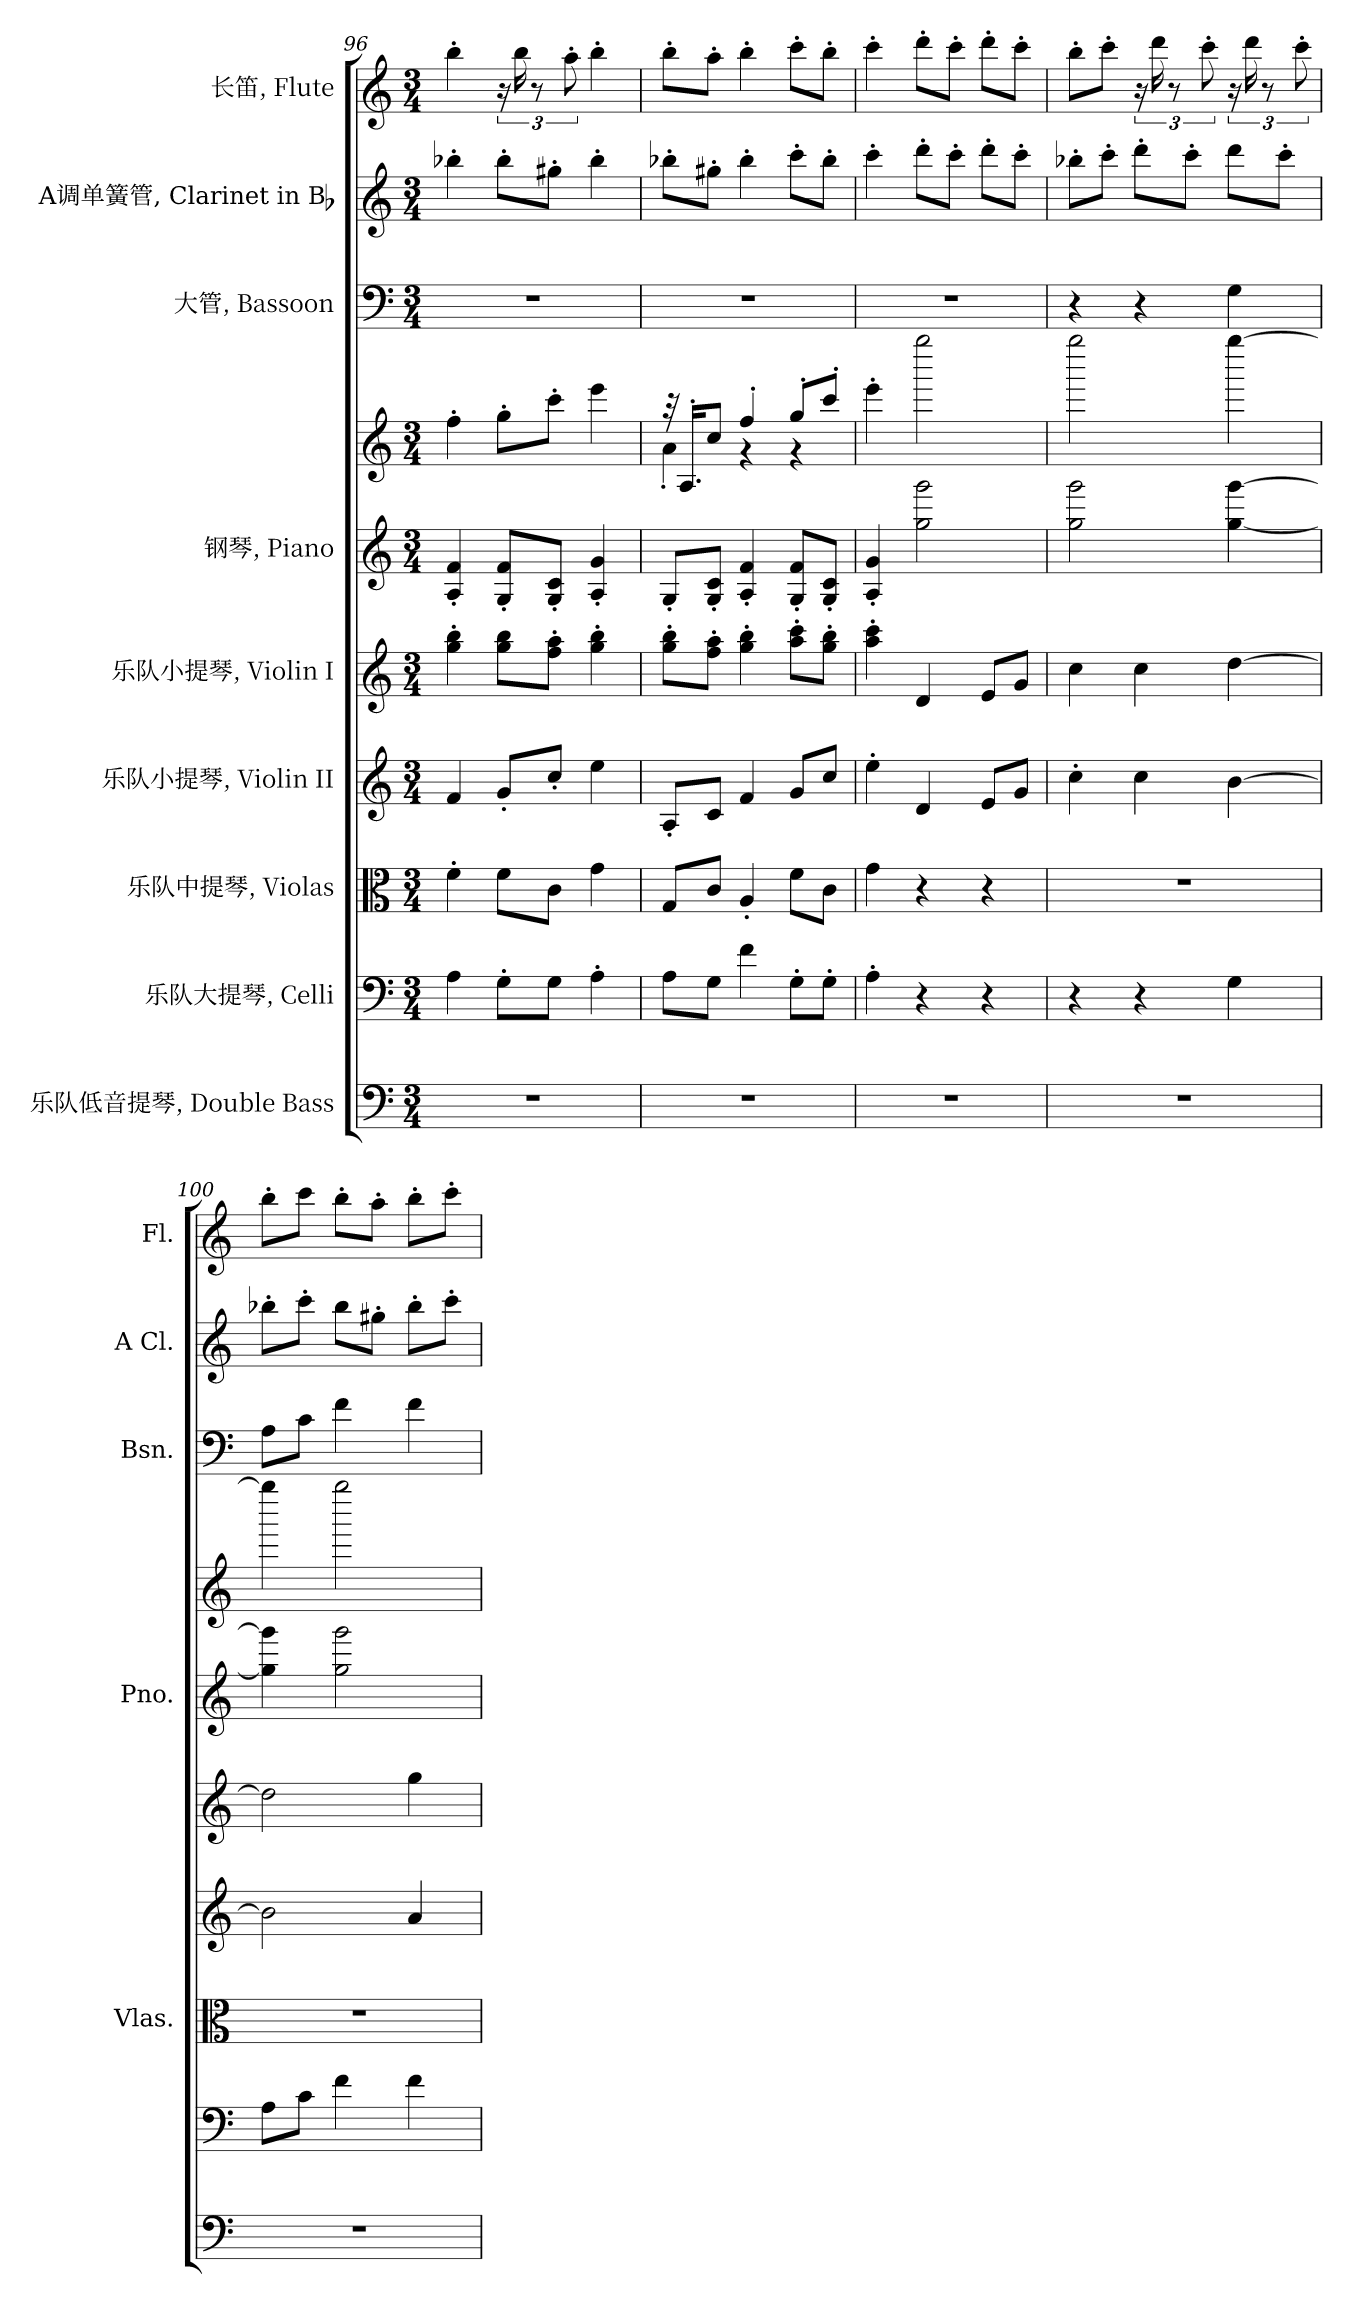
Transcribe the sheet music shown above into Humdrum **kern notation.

**kern	**kern	**kern	**kern	**kern	**kern	**kern	**kern	**kern	**kern
*part9	*part8	*part7	*part6	*part5	*part4	*part4	*part3	*part2	*part1
*staff10	*staff9	*staff8	*staff7	*staff6	*staff5	*staff4	*staff3	*staff2	*staff1
*I"乐队低音提琴, Double Bass	*I"乐队大提琴, Celli	*I"乐队中提琴, Violas	*I"乐队小提琴, Violin II	*I"乐队小提琴, Violin I	*I"钢琴, Piano	*	*I"大管, Bassoon	*I"A调单簧管, Clarinet in Bb	*I"长笛, Flute
*	*	*I'Vlas.	*	*	*I'Pno.	*	*I'Bsn.	*I'A Cl.	*I'Fl.
*clefF4	*clefF4	*clefC3	*clefG2	*clefG2	*clefG2	*clefG2	*clefF4	*clefG2	*clefG2
*ITrd7c12	*	*	*	*	*	*	*	*ITrd2c3	*
*k[]	*k[]	*k[]	*k[]	*k[]	*k[]	*k[]	*k[]	*k[f#c#g#]	*k[]
*M3/4	*M3/4	*M3/4	*M3/4	*M3/4	*M3/4	*M3/4	*M3/4	*M3/4	*M3/4
=96	=96	=96	=96	=96	=96	=96	=96	=96	=96
2.r	4A\	4f'\	4f/	4gg\' 4bb\'	4A/' 4f/'	4ff'\	2.r	4ggn'\	4bb'\
.	8G'\L	8f\L	8g'/L	8gg\ 8bb\L	8G/' 8f/'L	8gg'\L	.	8gg'\L	24r
.	.	.	.	.	.	.	.	.	24bb\
.	.	.	.	.	.	.	.	.	12r
.	8G\J	8c\J	8cc'/J	8ff\' 8aa\'J	8G/' 8c/'J	8ccc'\J	.	8ee#X'\J	.
.	.	.	.	.	.	.	.	.	12aa'\
.	4A'\	4g\	4ee\	4gg\' 4bb\'	4A/' 4g/'	4eee\	.	4gg'\	4bb'\
=97	=97	=97	=97	=97	=97	=97	=97	=97	=97
*	*	*	*	*	*	*^	*	*	*
2.r	8A\L	8G/L	8A'/L	8gg\' 8bb\'L	8G'/L	32r	4a'\	2.r	8ggn'\L	8bb'\L
.	.	.	.	.	.	16.A'/KL	.	.	.	.
.	8G\J	8c/J	8c/J	8ff\' 8aa\'J	8G/' 8c/'J	8cc/J	.	.	8ee#X'\J	8aa'\J
.	4f\	4A'/	4f/	4gg\' 4bb\'	4A/' 4f/'	4ff'/	4r	.	4gg'\	4bb'\
.	8G'\L	8f\L	8g/L	8aa\' 8ccc\'L	8G/' 8f/'L	8gg'/L	4r	.	8aa'\L	8ccc'\L
.	8G'\J	8c\J	8cc/J	8gg\' 8bb\'J	8G/' 8c/'J	8ccc'/J	.	.	8gg'\J	8bb'\J
*	*	*	*	*	*	*v	*v	*	*	*
!!LO:PB:g=z
=98	=98	=98	=98	=98	=98	=98	=98	=98	=98
2.r	4A'\	4g\	4ee'\	4aa\' 4ccc\'	4A/' 4g/'	4eee'\	2.r	4aa'\	4ccc'\
.	4r	4r	4d/	4d/	2gg\ 2ggg\	2gggg\	.	8bb'\L	8ddd'\L
.	.	.	.	.	.	.	.	8aa'\J	8ccc'\J
.	4r	4r	8e/L	8e/L	.	.	.	8bb'\L	8ddd'\L
.	.	.	8g/J	8g/J	.	.	.	8aa'\J	8ccc'\J
=99	=99	=99	=99	=99	=99	=99	=99	=99	=99
2.r	4r	2.r	4cc'\	4cc\	2gg\ 2ggg\	2gggg\	4r	8ggn'\L	8bb'\L
.	.	.	.	.	.	.	.	8aa'\J	8ccc'\J
.	4r	.	4cc\	4cc\	.	.	4r	8bb'\L	24r
.	.	.	.	.	.	.	.	.	24ddd\
.	.	.	.	.	.	.	.	.	12r
.	.	.	.	.	.	.	.	8aa'\J	.
.	.	.	.	.	.	.	.	.	12ccc'\
.	4G\	.	[4b\	[4dd\	[4gg\ [4ggg\	[4gggg\	4G\	8bb\L	24r
.	.	.	.	.	.	.	.	.	24ddd\
.	.	.	.	.	.	.	.	.	12r
.	.	.	.	.	.	.	.	8aa'\J	.
.	.	.	.	.	.	.	.	.	12ccc'\
=100	=100	=100	=100	=100	=100	=100	=100	=100	=100
2.r	8A\L	2.r	2b\]	2dd\]	4gg\] 4ggg\]	4gggg\]	8A\L	8ggn'\L	8bb'\L
.	8c\J	.	.	.	.	.	8c\J	8aa'\J	8ccc\J
.	4f\	.	.	.	2gg\ 2ggg\	2gggg\	4f\	8gg\L	8bb'\L
.	.	.	.	.	.	.	.	8ee#X'\J	8aa'\J
.	4f\	.	4a/	4gg\	.	.	4f\	8gg'\L	8bb'\L
.	.	.	.	.	.	.	.	8aa'\J	8ccc'\J
=	=	=	=	=	=	=	=	=	=
*-	*-	*-	*-	*-	*-	*-	*-	*-	*-
